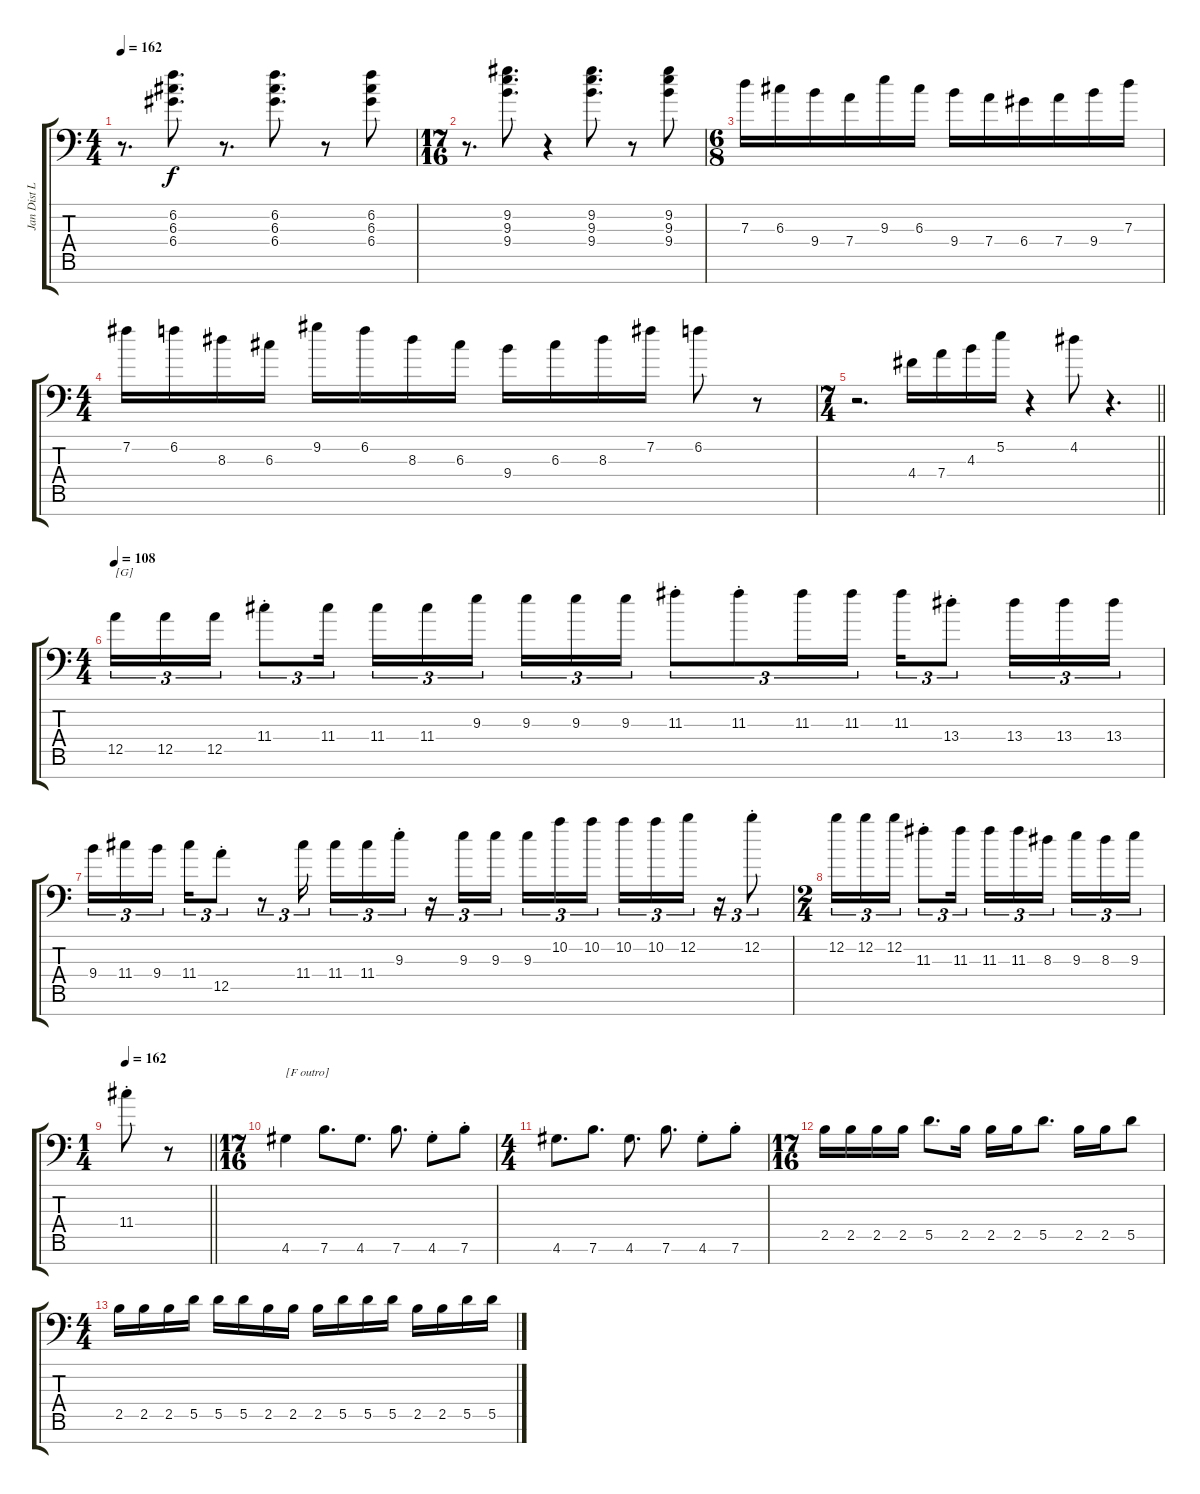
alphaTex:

\track ("Jan Dist Lead" "Jan Dist L") {instrument overdrivenguitar}
\staff {score tabs}
\tuning (E4 B3 G3 D3 A2 E2 C-1) {hide}
\ts (4 4)
\tempo 162
\clef f4
\ks c
r.8{d dy f} (6.2 6.3 6.4).8{d} r.8{d} (6.2 6.3 6.4).8{d} r.8 (6.2 6.3 6.4).8 |
\ts (17 16)
r.8{d} (9.2 9.3 9.4).8{d} r.4 (9.2 9.3 9.4).8{d} r.8 (9.2 9.3 9.4).8 |
\ts (6 8)
7.3.16 6.3.16 9.4.16 7.4.16 9.3.16 6.3.16 9.4.16 7.4.16 6.4.16 7.4.16 9.4.16 7.3.16 |
\ts (4 4)
7.2.16 6.2.16 8.3.16 6.3.16 9.2.16 6.2.16 8.3.16 6.3.16 9.4.16 6.3.16 8.3.16 7.2.16 6.2.8 r.8 |
\ts (7 4)
\barLineRight lightlight
r.2{d} 4.4.16 7.4.16 4.3.16 5.2.16 r.4 4.2.8 r.4{d} |
\ts (4 4)
\tempo 108
12.5.16{tu (3 2) txt "[G]"} 12.5.16{tu (3 2)} 12.5.16{tu (3 2)} 11.4{st}.8{tu (3 2)} 11.4.16{tu (3 2)} 11.4.16{tu (3 2)} 11.4.16{tu (3 2)} 9.3.16{tu (3 2) beam splitsecondary} 9.3.16{tu (3 2)} 9.3.16{tu (3 2)} 9.3.16{tu (3 2)} 11.3{st}.8{tu (3 2)} 11.3{st}.8{tu (3 2)} 11.3.16{tu (3 2)} 11.3.16{tu (3 2)} 11.3.16{tu (3 2)} 13.4{st}.8{tu (3 2)} 13.4.16{tu (3 2)} 13.4.16{tu (3 2)} 13.4.16{tu (3 2)} |
9.4.16{tu (3 2)} 11.4.16{tu (3 2)} 9.4.16{tu (3 2) beam splitsecondary} 11.4.16{tu (3 2)} 12.5{st}.8{tu (3 2)} r.8{tu (3 2)} 11.4.16{tu (3 2) beam splitsecondary} 11.4.16{tu (3 2)} 11.4.16{tu (3 2)} 9.3{st}.16{tu (3 2)} r.16{tu (3 2)} 9.3.16{tu (3 2)} 9.3.16{tu (3 2) beam splitsecondary} 9.3.16{tu (3 2)} 10.2.16{tu (3 2)} 10.2.16{tu (3 2)} 10.2.16{tu (3 2)} 10.2.16{tu (3 2)} 12.2.16{tu (3 2)} r.16{tu (3 2)} 12.2{st}.8{tu (3 2)} |
\ts (2 4)
12.2.16{tu (3 2)} 12.2.16{tu (3 2)} 12.2.16{tu (3 2)} 11.3{st}.8{tu (3 2)} 11.3.16{tu (3 2)} 11.3.16{tu (3 2)} 11.3.16{tu (3 2)} 8.3.16{tu (3 2) beam splitsecondary} 9.3.16{tu (3 2)} 8.3.16{tu (3 2)} 9.3.16{tu (3 2)} |
\ts (1 4)
\tempo 162
\barLineRight lightlight
11.4{st}.8 r.8 |
\ts (17 16)
4.6.4{txt "[F outro]"} 7.6.8{d} 4.6.8{d} 7.6.8{d} 4.6{st}.8 7.6{st}.8 |
\ts (4 4)
4.6.8{d} 7.6.8{d} 4.6.8{d} 7.6.8{d} 4.6{st}.8 7.6{st}.8 |
\ts (17 16)
2.5.16 2.5.16 2.5.16 2.5.16 5.5.8{d} 2.5.16 2.5.16 2.5.16 5.5.8{d} 2.5.16 2.5.16 5.5.8 |
\ts (4 4)
2.5.16 2.5.16 2.5.16 5.5.16 5.5.16 5.5.16 2.5.16 2.5.16 2.5.16 5.5.16 5.5.16 5.5.16 2.5.16 2.5.16 5.5.16 5.5.16
